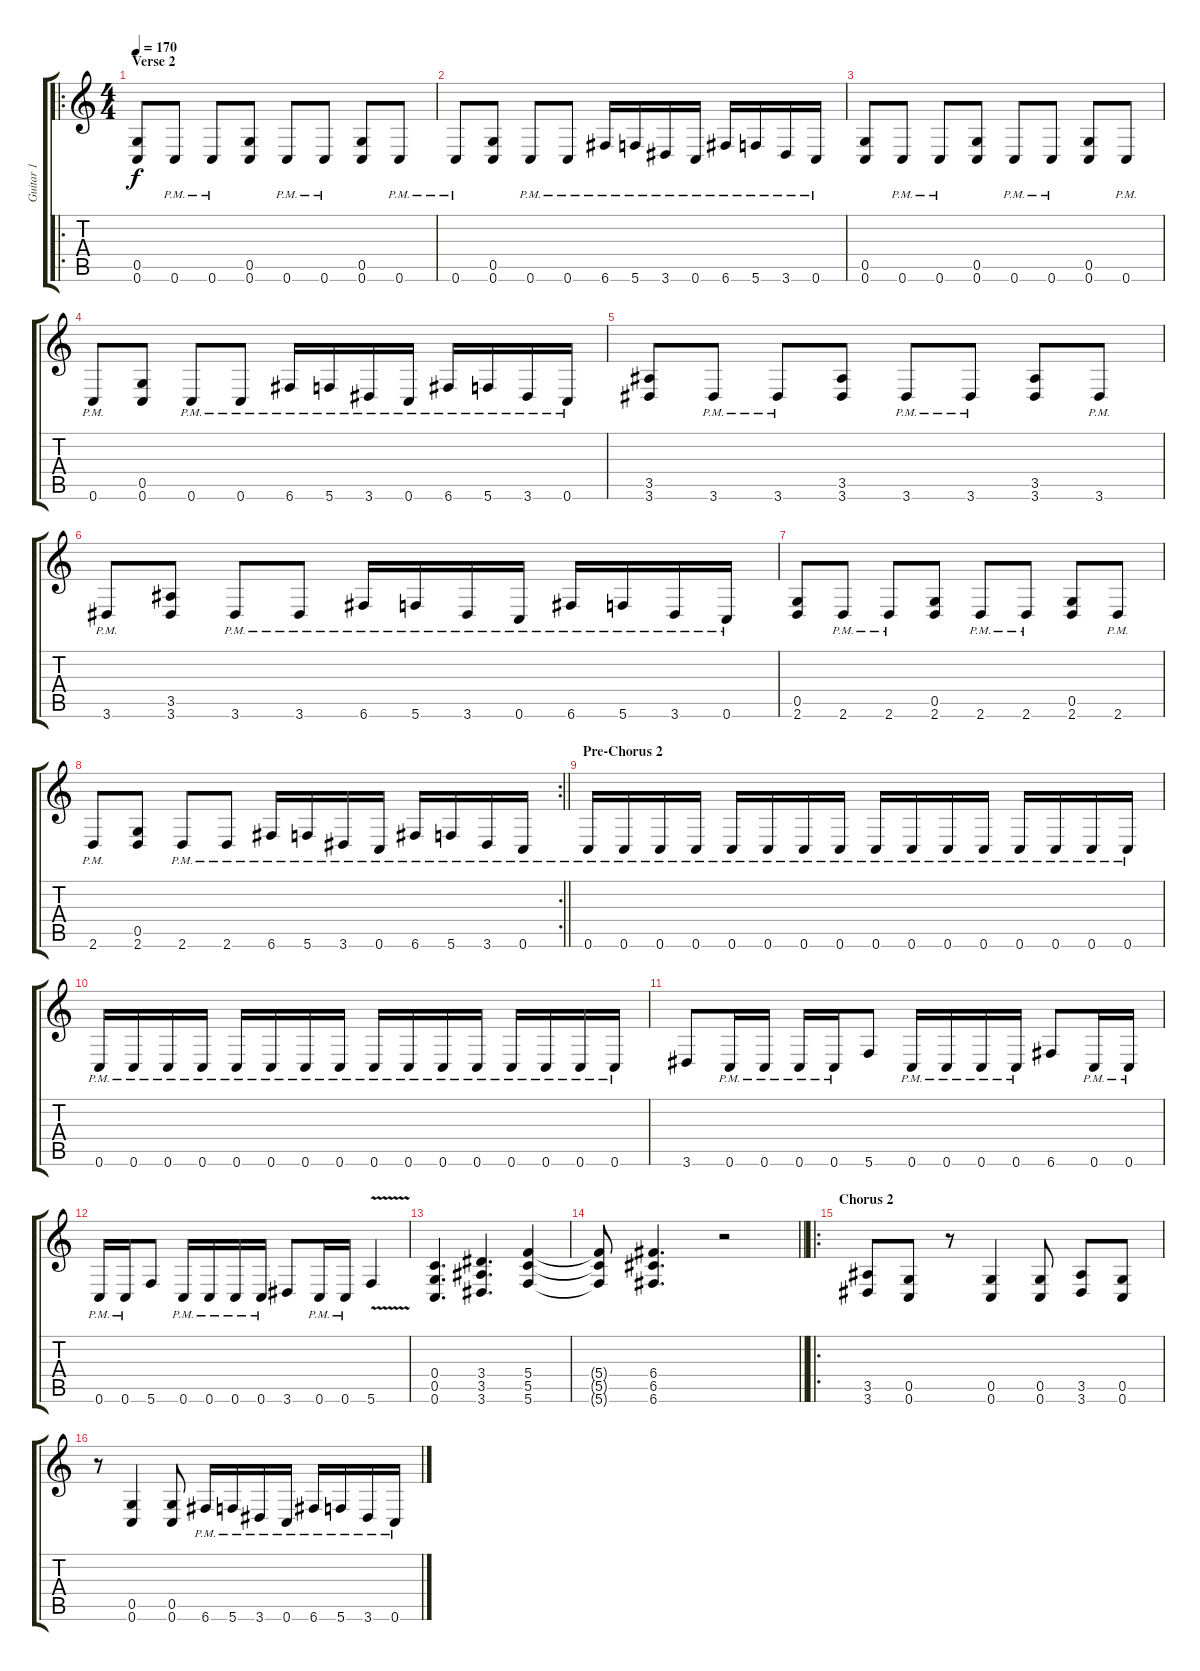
\track ("Guitar 1" "Guitar 1") {instrument distortionguitar}
\staff {score tabs}
\tuning (D4 A3 F3 C3 G2 C2) {hide}
\ro
\ts (4 4)
\section ("" "Verse 2")
\tempo 170
\clef g2
\ks c
(0.5 0.6).8{dy f} 0.6{pm}.8 0.6{pm}.8 (0.5 0.6).8 0.6{pm}.8 0.6{pm}.8 (0.5 0.6).8 0.6{pm}.8 |
0.6{pm}.8 (0.5 0.6).8 0.6{pm}.8 0.6{pm}.8 6.6{pm}.16 5.6{pm}.16 3.6{pm}.16 0.6{pm}.16 6.6{pm}.16 5.6{pm}.16 3.6{pm}.16 0.6{pm}.16 |
(0.5 0.6).8 0.6{pm}.8 0.6{pm}.8 (0.5 0.6).8 0.6{pm}.8 0.6{pm}.8 (0.5 0.6).8 0.6{pm}.8 |
0.6{pm}.8 (0.5 0.6).8 0.6{pm}.8 0.6{pm}.8 6.6{pm}.16 5.6{pm}.16 3.6{pm}.16 0.6{pm}.16 6.6{pm}.16 5.6{pm}.16 3.6{pm}.16 0.6{pm}.16 |
(3.5 3.6).8 3.6{pm}.8 3.6{pm}.8 (3.5 3.6).8 3.6{pm}.8 3.6{pm}.8 (3.5 3.6).8 3.6{pm}.8 |
3.6{pm}.8 (3.5 3.6).8 3.6{pm}.8 3.6{pm}.8 6.6{pm}.16 5.6{pm}.16 3.6{pm}.16 0.6{pm}.16 6.6{pm}.16 5.6{pm}.16 3.6{pm}.16 0.6{pm}.16 |
(0.5 2.6).8 2.6{pm}.8 2.6{pm}.8 (0.5 2.6).8 2.6{pm}.8 2.6{pm}.8 (0.5 2.6).8 2.6{pm}.8 |
\rc 2
\barLineRight lightlight
2.6{pm}.8 (0.5 2.6).8 2.6{pm}.8 2.6{pm}.8 6.6{pm}.16 5.6{pm}.16 3.6{pm}.16 0.6{pm}.16 6.6{pm}.16 5.6{pm}.16 3.6{pm}.16 0.6{pm}.16 |
\section ("" "Pre-Chorus 2")
0.6{pm}.16 0.6{pm}.16 0.6{pm}.16 0.6{pm}.16 0.6{pm}.16 0.6{pm}.16 0.6{pm}.16 0.6{pm}.16 0.6{pm}.16 0.6{pm}.16 0.6{pm}.16 0.6{pm}.16 0.6{pm}.16 0.6{pm}.16 0.6{pm}.16 0.6{pm}.16 |
0.6{pm}.16 0.6{pm}.16 0.6{pm}.16 0.6{pm}.16 0.6{pm}.16 0.6{pm}.16 0.6{pm}.16 0.6{pm}.16 0.6{pm}.16 0.6{pm}.16 0.6{pm}.16 0.6{pm}.16 0.6{pm}.16 0.6{pm}.16 0.6{pm}.16 0.6{pm}.16 |
3.6.8 0.6{pm}.16 0.6{pm}.16 0.6{pm}.16 0.6{pm}.16 5.6.8 0.6{pm}.16 0.6{pm}.16 0.6{pm}.16 0.6{pm}.16 6.6.8 0.6{pm}.16 0.6{pm}.16 |
0.6{pm}.16 0.6{pm}.16 5.6.8 0.6{pm}.16 0.6{pm}.16 0.6{pm}.16 0.6{pm}.16 3.6.8 0.6{pm}.16 0.6{pm}.16 5.6{v}.4 |
(0.4 0.5 0.6).4{d} (3.4 3.5 3.6).4{d} (5.4 5.5 5.6).4 |
\barLineRight lightlight
(5.4{t} 5.5{t} 5.6{t}).8 (6.4 6.5 6.6).4{d} r.2 |
\ro
\section ("" "Chorus 2")
(3.5 3.6).8 (0.5 0.6).8 r.8 (0.5 0.6).4 (0.5 0.6).8 (3.5 3.6).8 (0.5 0.6).8 |
r.8 (0.5 0.6).4 (0.5 0.6).8 6.6{pm}.16 5.6{pm}.16 3.6{pm}.16 0.6{pm}.16 6.6{pm}.16 5.6{pm}.16 3.6{pm}.16 0.6{pm}.16
